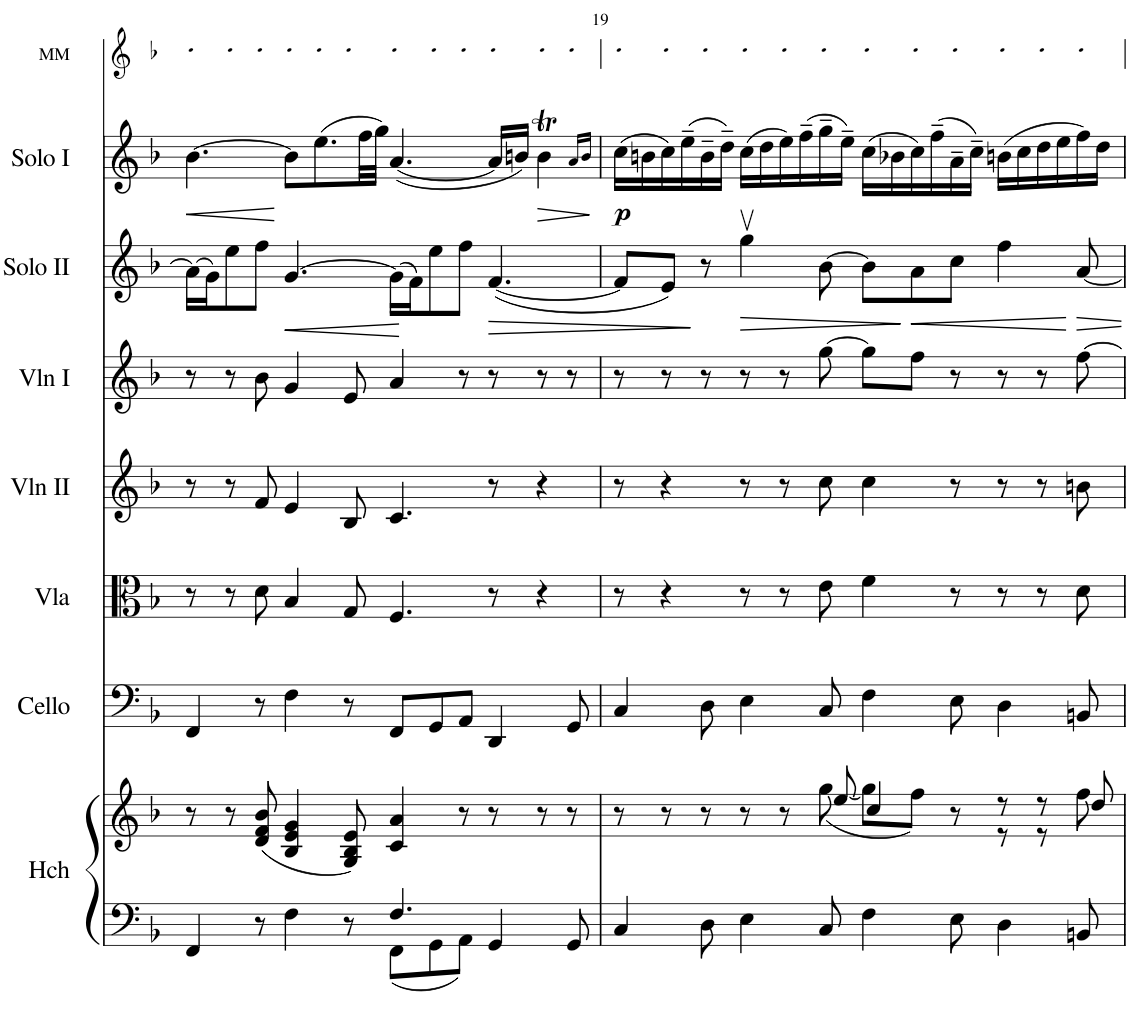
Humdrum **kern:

**kern	**kern	**kern	**kern	**kern	**kern	**kern	**dynam	**kern	**dynam	**kern
*part8	*part8	*part7	*part6	*part5	*part4	*part3	*part3	*part2	*part2	*part1
*staff9	*staff8	*staff7	*staff6	*staff5	*staff4	*staff3	*staff3	*staff2	*staff2	*staff1
*I"Harpsichord	*	*I"Cello	*I"Viola	*I"Violin II	*I"Violin I	*I"Solo II	*	*I"Solo I	*	*I"MM
*I'Hch	*	*I'Cello	*I'Vla	*I'Vln II	*I'Vln I	*I'Solo II	*	*I'Solo I	*	*I'MM
!!LO:PB:g=z
*clefF4	*clefG2	*clefF4	*clefC3	*clefG2	*clefG2	*clefG2	*	*clefG2	*	*clefG2
*k[b-]	*k[b-]	*k[b-]	*k[b-]	*k[b-]	*k[b-]	*k[b-]	*	*k[b-]	*	*k[b-]
*M12/8	*M12/8	*M12/8	*M12/8	*M12/8	*M12/8	*M12/8	*	*M12/8	*	*M12/8
=18	=18	=18	=18	=18	=18	=18	=18	=18	=18	=18
*^	*	*	*	*	*	*	*	*	*	*
!	!	!	!	!	!	!	!	!	!	!LO:HP:b	!
4FF/	2.ryy	8r	4FF/	8r	8r	8r	(16a\LL]	.	[4.b-\	<	8cc!L
.	.	.	.	.	.	.	16g\J)	.	.	.	.
.	.	8r	.	8r	8r	8r	8ee\	.	.	.	8cc!
8r	.	(8d/ 8f/ 8b-/	8r	8d\	8f/	8b-\	8ff\J	.	.	.	8cc!J
!	!	!	!	!	!	!	!	!LO:HP:b	!	!	!
4F\	.	4B-/ 4e/ 4g/	4F\	4B-/	4e/	4g/	[4.g/	<	8b-\L]	[	8cc!L
.	.	.	.	.	.	.	.	.	(8.ee\	.	8cc!
8r	.	8G/ 8B-/ 8e/)	8r	8G/	8B-/	8e/	.	.	.	.	8cc!J
.	.	.	.	.	.	.	.	.	32ff\LL	.	.
.	.	.	.	.	.	.	.	.	32gg\JJJ)	.	.
4.F/	8FF\L	4c/ 4a/	8FF/L	4.F/	4.c/	4a/	(16g\LL]	.	([4.a/	.	8cc!L
.	.	.	.	.	.	.	16f\J)	[	.	.	.
.	8GG\	.	8GG/	.	.	.	8ee\	.	.	.	8cc!
.	8AA\J	8r	8AA/J	.	.	8r	8ff\J	.	.	.	8cc!J
!	!	!	!	!	!	!	!	!LO:HP:b	!	!	!
4GG/	4.ryy	8r	4DD/	8r	8r	8r	([4.f/	>	16a/LL]	.	8cc!L
.	.	.	.	.	.	.	.	.	16bn/JJ)	.	.
!	!	!	!	!	!	!	!	!	!	!LO:HP:b	!
.	.	8r	.	4r	4r	8r	.	.	4bt\	>	8cc!
8GG/	.	8r	8GG/	.	.	8r	.	.	.	.	8cc!J
*v	*v	*	*	*	*	*	*	*	*	*	*
.	.	.	.	.	.	.	.	16qa/LL	.	.
.	.	.	.	.	.	.	.	16qb/JJ	.	.
.	.	.	.	.	.	.	.	.	]	.
=19	=19	=19	=19	=19	=19	=19	=19	=19	=19	=19
*	*^	*	*	*	*	*	*	*	*	*
!	!	!	!	!	!	!	!	!	!	!LO:DY:b	!
4C/	8r	8ryy	4C/	8r	8r	8r	8f/L]	.	(16cc\LL	p	8cc!L
.	.	.	.	.	.	.	.	.	16bn\	.	.
*	*v	*v	*	*	*	*	*	*	*	*	*
.	8r	.	4r	4r	8r	8e/J)	.	16cc\)	.	8cc!
.	.	.	.	.	.	.	.	(16ee~\	.	.
8D\	8r	8D\	.	.	8r	8r	]	16b~\	.	8cc!J
.	.	.	.	.	.	.	.	16dd~\JJ)	.	.
!	!	!	!	!	!	!	!LO:HP:b	!	!	!
4E\	8r	4E\	8r	8r	8r	4ggv\	>	(16cc\LL	.	8cc!L
.	.	.	.	.	.	.	.	16dd\	.	.
.	8r	.	8r	8r	8r	.	.	16ee\)	.	8cc!
.	.	.	.	.	.	.	.	(16ff~\	.	.
*	*^	*	*	*	*	*	*	*	*	*
8C/	8ee/	([8gg\	8C/	8e\	8cc\	[8gg\	[8b-\	.	16gg~\	.	8cc!J
.	.	.	.	.	.	.	.	.	16ee~\JJ)	.	.
4F\	4cc/	8gg\L]	4F\	4f\	4cc\	8gg\L]	8b-\L]	.	(16cc\LL	.	8cc!L
.	.	.	.	.	.	.	.	.	16b-X\	.	.
!	!	!	!	!	!	!	!	!LO:HP:n=1:b	!	!	!
.	.	8ff\J)	.	.	.	8ff\J	8a\	] <	16cc\)	.	8cc!
.	.	.	.	.	.	.	.	.	(16ff~\	.	.
8E\	8r	8ryy	8E\	8r	8r	8r	8cc\J	.	16a~\	.	8cc!J
.	.	.	.	.	.	.	.	.	16cc~\JJ)	.	.
4D\	8r	8r	4D\	8r	8r	8r	4ff\	.	(16bn\LL	.	8cc!L
.	.	.	.	.	.	.	.	.	16cc\	.	.
.	8r	8r	.	8r	8r	8r	.	.	16dd\	.	8cc!
.	.	.	.	.	.	.	.	.	16ee\	.	.
8BBn/	8dd/	8ff\	8BBn/	8d\	8bn\	[8ff\	[8a/	[	16ff\)	.	8cc!J
.	.	.	.	.	.	.	.	.	16dd\JJ	.	.
*	*v	*v	*	*	*	*	*	*	*	*	*
=	=	=	=	=	=	=	=	=	=	=
*-	*-	*-	*-	*-	*-	*-	*-	*-	*-	*-
